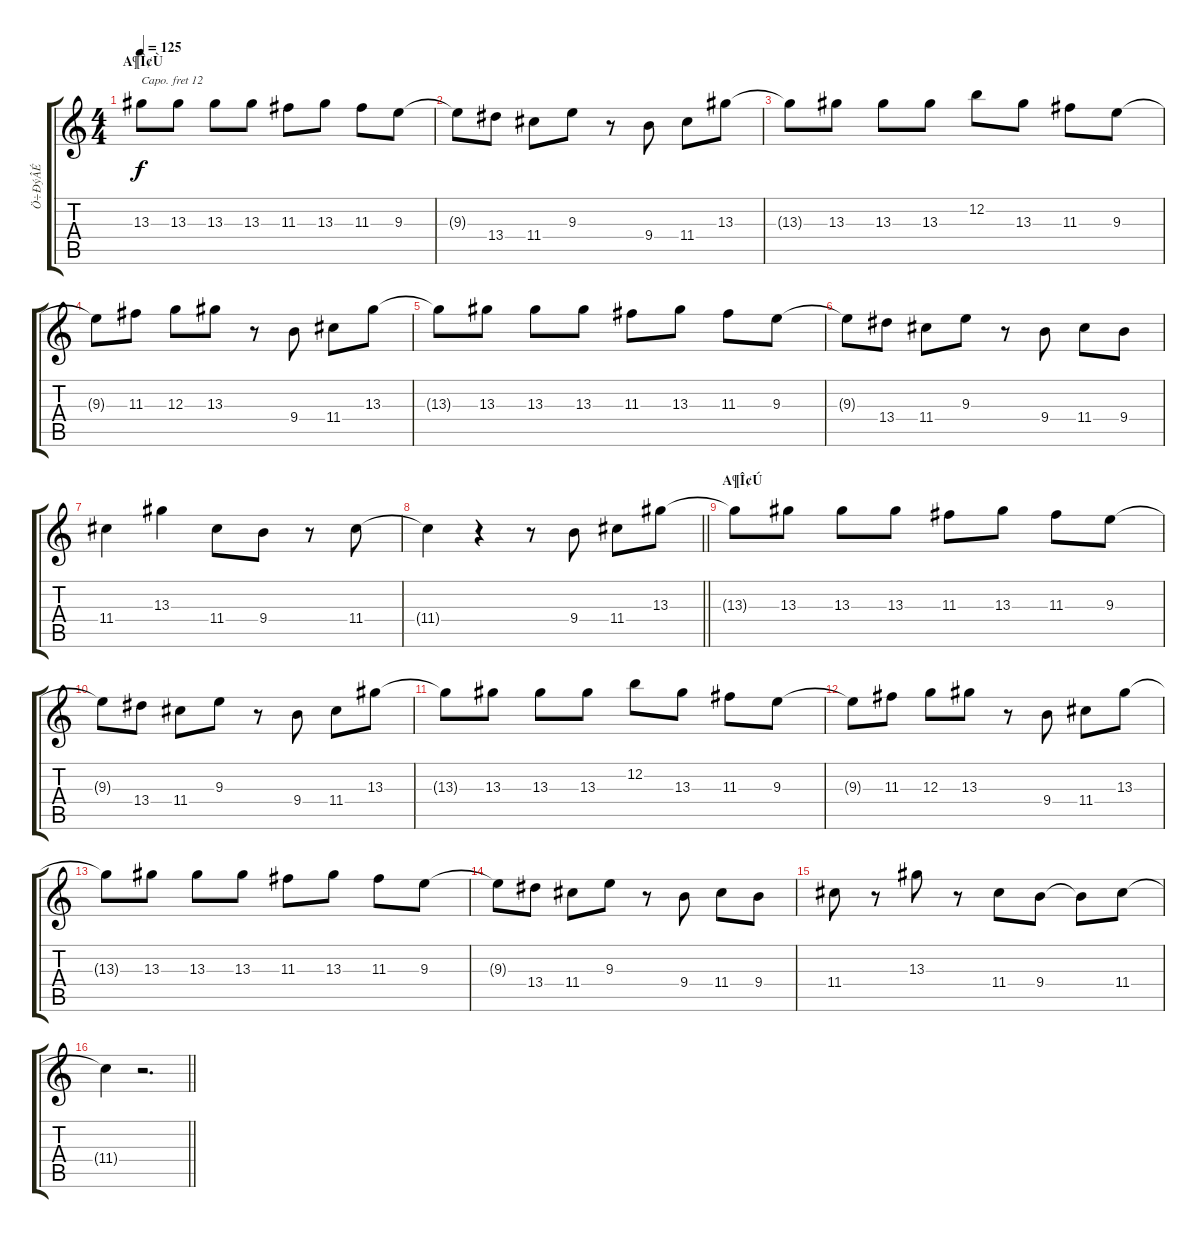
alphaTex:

\track ("Ö÷ÐýÂÉ" "Ö÷ÐýÂÉ") {instrument violin}
\staff {score tabs}
\capo 12
\tuning (E4 B3 G3 D3 A2 E2) {hide}
\ts (4 4)
\section ("" "A¶Î¢Ù")
\tempo 125
\clef g2
\ks c
13.3{t}.8{dy f} 13.3.8 13.3.8 13.3.8 11.3.8 13.3.8 11.3.8 9.3.8 |
9.3{t}.8 13.4.8 11.4.8 9.3.8 r.8 9.4.8 11.4.8 13.3.8 |
13.3{t}.8 13.3.8 13.3.8 13.3.8 12.2.8 13.3.8 11.3.8 9.3.8 |
9.3{t}.8 11.3.8 12.3.8 13.3.8 r.8 9.4.8 11.4.8 13.3.8 |
13.3{t}.8 13.3.8 13.3.8 13.3.8 11.3.8 13.3.8 11.3.8 9.3.8 |
9.3{t}.8 13.4.8 11.4.8 9.3.8 r.8 9.4.8 11.4.8 9.4.8 |
11.4.4 13.3.4 11.4.8 9.4.8 r.8 11.4.8 |
\barLineRight lightlight
11.4{t}.4 r.4 r.8 9.4.8 11.4.8 13.3.8 |
\section ("" "A¶Î¢Ú")
13.3{t}.8 13.3.8 13.3.8 13.3.8 11.3.8 13.3.8 11.3.8 9.3.8 |
9.3{t}.8 13.4.8 11.4.8 9.3.8 r.8 9.4.8 11.4.8 13.3.8 |
13.3{t}.8 13.3.8 13.3.8 13.3.8 12.2.8 13.3.8 11.3.8 9.3.8 |
9.3{t}.8 11.3.8 12.3.8 13.3.8 r.8 9.4.8 11.4.8 13.3.8 |
13.3{t}.8 13.3.8 13.3.8 13.3.8 11.3.8 13.3.8 11.3.8 9.3.8 |
9.3{t}.8 13.4.8 11.4.8 9.3.8 r.8 9.4.8 11.4.8 9.4.8 |
11.4.8 r.8 13.3.8 r.8 11.4.8 9.4.8 9.4{t}.8 11.4.8 |
\barLineRight lightlight
11.4{t}.4 r.2{d}
